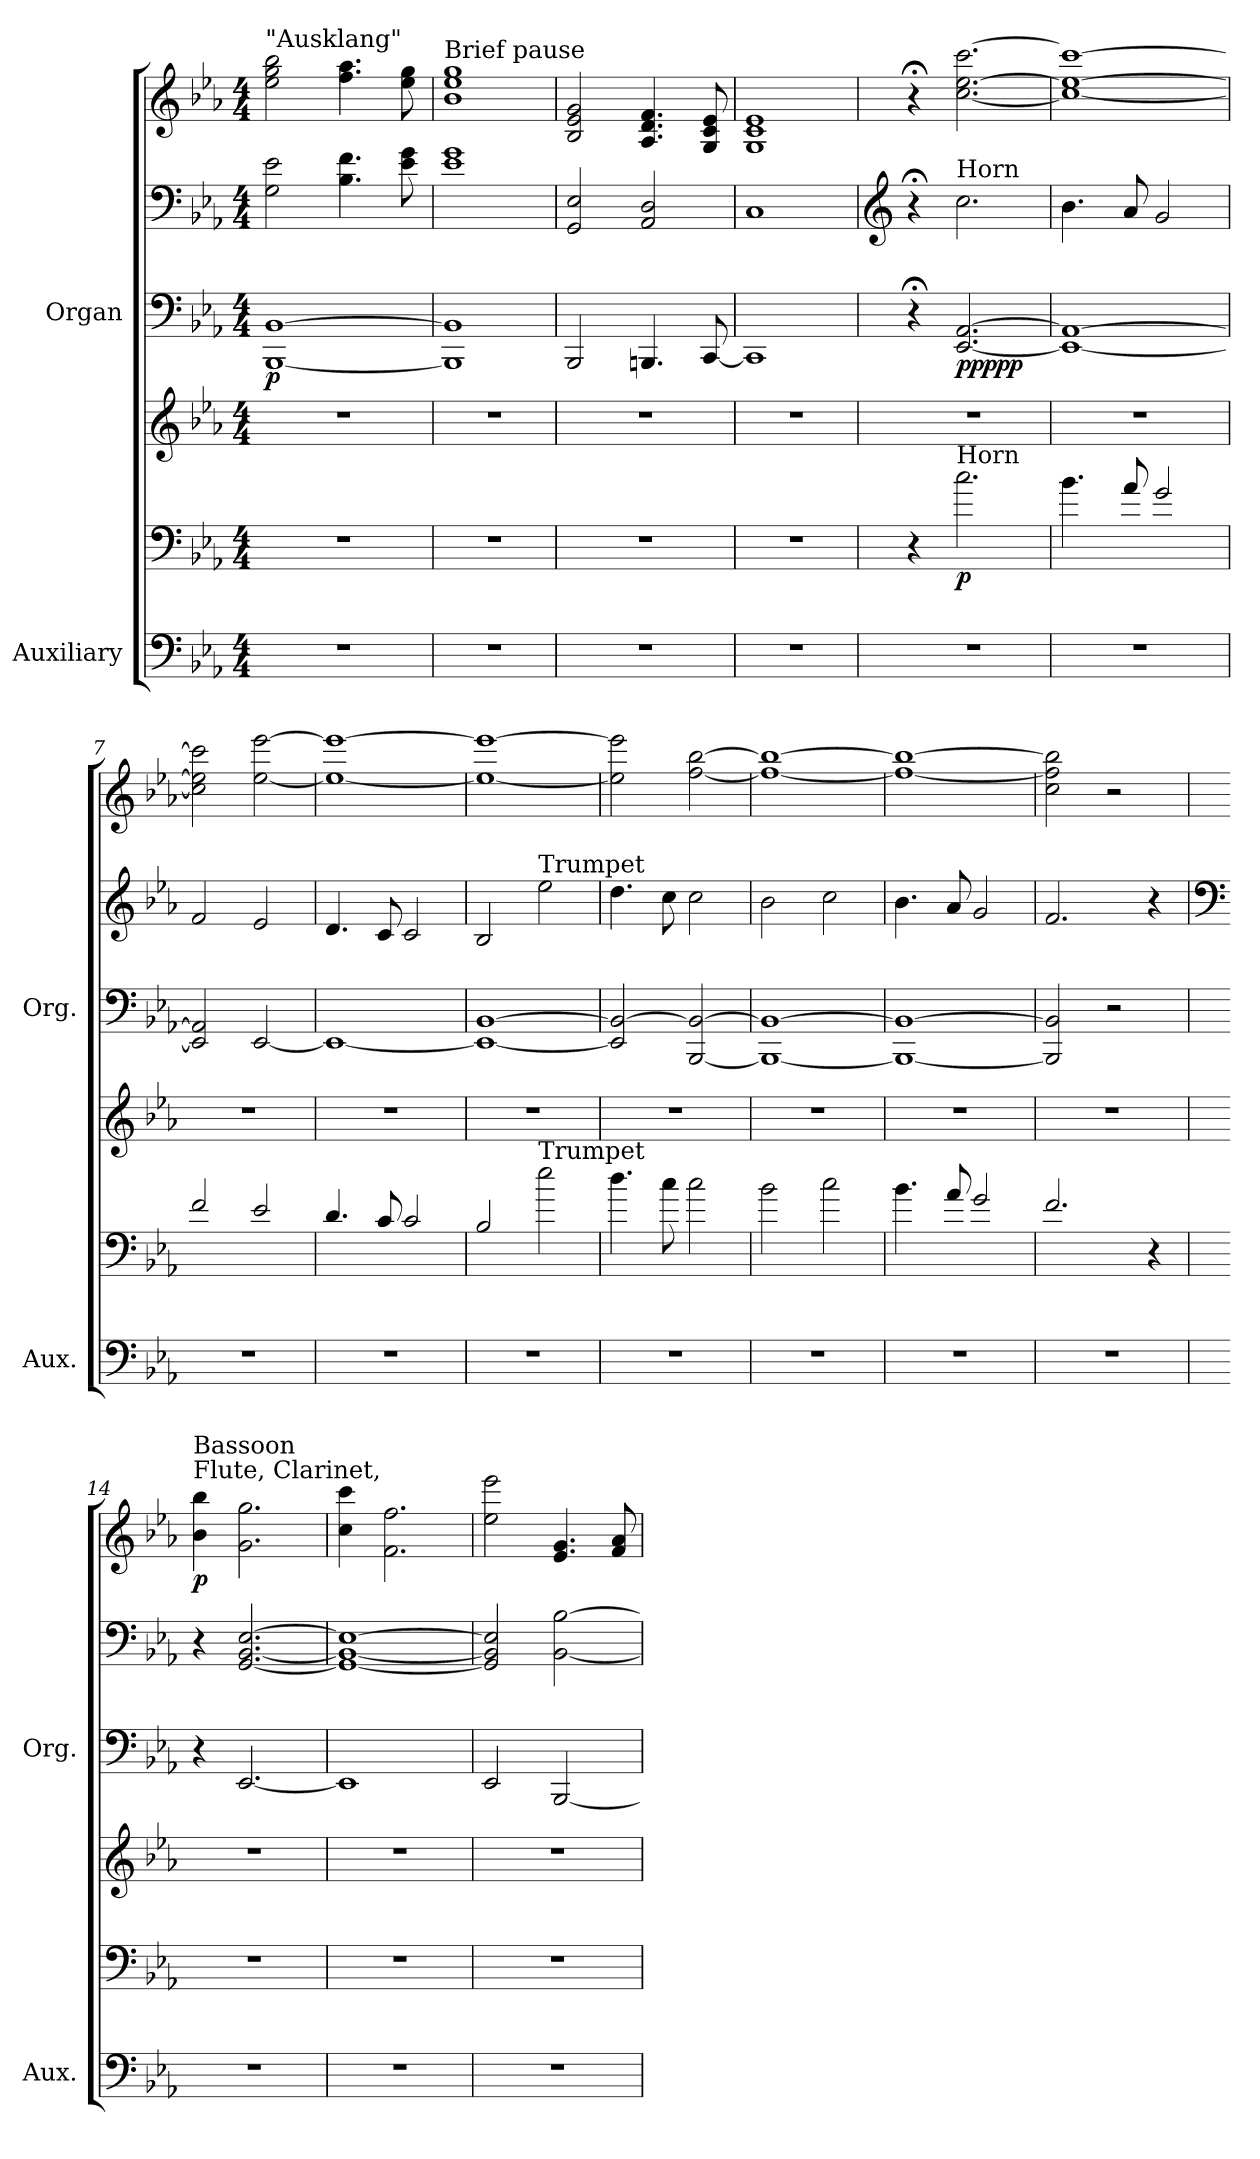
**kern	**kern	**kern	**dynam	**kern	**kern	**kern	**dynam
*part2	*part2	*part2	*part2	*part1	*part1	*part1	*part1
*staff6	*staff5	*staff4	*staff4/5/6	*staff3	*staff2	*staff1	*staff1/2/3
*I"Auxiliary	*	*	*	*I"Organ	*	*	*
*I'Aux.	*	*	*	*I'Org.	*	*	*
*clefF4	*clefF4	*clefG2	*	*clefF4	*clefF4	*clefG2	*
*k[b-e-a-]	*k[b-e-a-]	*k[b-e-a-]	*	*k[b-e-a-]	*k[b-e-a-]	*k[b-e-a-]	*
*M4/4	*M4/4	*M4/4	*	*M4/4	*M4/4	*M4/4	*
*MM80	*MM80	*MM80	*	*MM80	*MM80	*MM80	*
=1	=1	=1	=1	=1	=1	=1	=1
!	!	!	!	!	!	!LO:TX:a:t="Ausklang"	!
!	!	!	!	!	!	!	!LO:DY:b=3
1r	1r	1r	.	[1BBB- [1BB-	2G\ 2e-\	2ee-\ 2gg\ 2bb-\	p
.	.	.	.	.	4.B-\ 4.f\	4.ff\ 4.aa-\	.
.	.	.	.	.	8e-\ 8g\	8ee-\ 8gg\	.
=2	=2	=2	=2	=2	=2	=2	=2
!	!	!	!	!	!	!LO:TX:a:t=Brief pause	!
1r	1r	1r	.	1BBB-] 1BB-]	1e- 1g	1b-Z 1ee-Z 1ggZ	.
=3	=3	=3	=3	=3	=3	=3	=3
!	!	!	!	!	!	!	!LO:DY:b=3
!	!	!	!	!	!	!	!LO:DY:n=1:b=2
!	!	!	!	!	!	!	!LO:DY:n=2:b
1r	1r	1r	.	2BBB-/	2GG/ 2E-/	2B-/ 2e-/ 2g/	p mp mp
.	.	.	.	4.BBBn/	2AA-/ 2D/	4.A-/ 4.d/ 4.f/	.
.	.	.	.	[8CC/	.	8G/ 8c/ 8e-/	.
=4	=4	=4	=4	=4	=4	=4	=4
1r	1r	1r	.	1CC]	1C	1G 1c 1e-	.
=5	=5	=5	=5	=5	=5	=5	=5
*	*	*	*	*	*clefG2	*	*
1r	4r	1r	.	4r;<	4r;<	4r;<	.
!	!	!	!	!	!LO:TX:a:t=Horn	!	!
!	!LO:TX:a:t=Horn	!	!	!	!	!	!
!	!	!	!LO:DY:b=2	!	!	!	!LO:DY:b=3
!	!	!	!	!	!	!	!LO:DY:n=1:b=2
!	!	!	!	!	!	!	!LO:DY:n=2:b
.	2.cc\	.	p	[2.EE-/ [2.AA-/	2.cc\	[2.cc\ [2.ee-\ [2.ccc\	pp p pp
=6	=6	=6	=6	=6	=6	=6	=6
1r	4.b-\	1r	.	1EE-_ 1AA-_	4.b-\	1cc_ 1ee-_ 1ccc_	.
.	8a-/	.	.	.	8a-/	.	.
.	2g/	.	.	.	2g/	.	.
=7	=7	=7	=7	=7	=7	=7	=7
1r	2f/	1r	.	2EE-/] 2AA-/]	2f/	2cc\] 2ee-\] 2ccc\]	.
.	2e-/	.	.	[2EE-/	2e-/	[2ee-\ [2eee-\	.
=8	=8	=8	=8	=8	=8	=8	=8
1r	4.d/	1r	.	1EE-_	4.d/	1ee-_ 1eee-_	.
.	8c/	.	.	.	8c/	.	.
.	2c/	.	.	.	2c/	.	.
!!LO:PB:g=z
=9	=9	=9	=9	=9	=9	=9	=9
1r	2B-/	1r	.	1EE-_ [1BB-	2B-/	1ee-_ 1eee-_	.
!	!	!	!	!	!LO:TX:a:t=Trumpet	!	!
!	!LO:TX:a:t=Trumpet	!	!	!	!	!	!
.	2ee-\	.	.	.	2ee-\	.	.
=10	=10	=10	=10	=10	=10	=10	=10
1r	4.dd\	1r	.	2EE-/] 2BB-/_	4.dd\	2ee-\] 2eee-\]	.
.	8cc\	.	.	.	8cc\	.	.
.	2cc\	.	.	[2BBB-/ 2BB-/_	2cc\	[2ff\ [2bb-\	.
=11	=11	=11	=11	=11	=11	=11	=11
1r	2b-\	1r	.	1BBB-_ 1BB-_	2b-\	1ff_ 1bb-_	.
.	2cc\	.	.	.	2cc\	.	.
=12	=12	=12	=12	=12	=12	=12	=12
1r	4.b-\	1r	.	1BBB-_ 1BB-_	4.b-\	1ff_ 1bb-_	.
.	8a-/	.	.	.	8a-/	.	.
.	2g/	.	.	.	2g/	.	.
=13	=13	=13	=13	=13	=13	=13	=13
1r	2.f/	1r	.	2BBB-/] 2BB-/]	2.f/	2cc\ 2ff\] 2bb-\]	.
.	.	.	.	2r	.	2r	.
.	4r	.	.	.	4r	.	.
=14	=14	=14	=14	=14	=14	=14	=14
*	*	*	*	*	*clefF4	*	*
!	!	!	!	!	!	!LO:TX:a:t=Flute, Clarinet,	!
!	!	!	!	!	!	!LO:TX:a:t=Bassoon	!
!	!	!	!	!	!	!	!LO:DY:b
1r	1r	1r	.	4r	4r	4b-\ 4bb-\	p
.	.	.	.	[2.EE-/	[2.GG/ [2.BB-/ [2.E-/	2.g\ 2.gg\	.
=15	=15	=15	=15	=15	=15	=15	=15
1r	1r	1r	.	1EE-]	1GG_ 1BB-_ 1E-_	4cc\ 4ccc\	.
.	.	.	.	.	.	2.f\ 2.ff\	.
=16	=16	=16	=16	=16	=16	=16	=16
1r	1r	1r	.	2EE-/	2GG/] 2BB-/] 2E-/]	2ee-\ 2eee-\	.
.	.	.	.	[2BBB-/	[2BB-\ [2B-\	4.e-/ 4.g/	.
.	.	.	.	.	.	8f/ 8a-/	.
=	=	=	=	=	=	=	=
*-	*-	*-	*-	*-	*-	*-	*-
